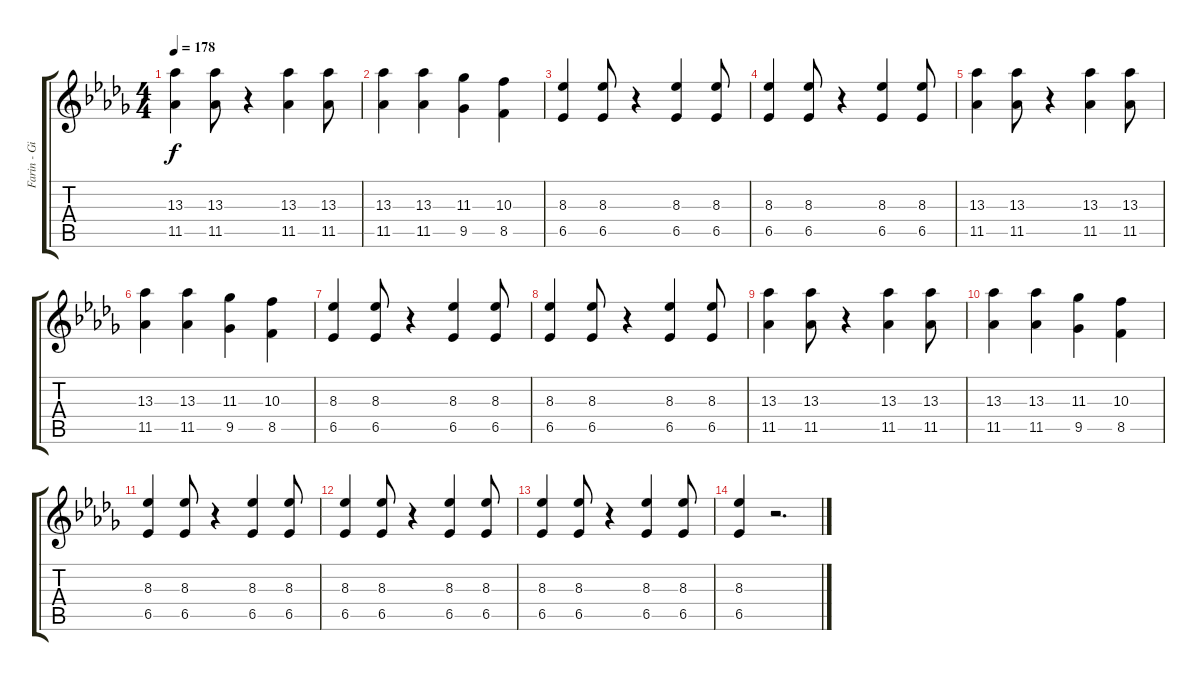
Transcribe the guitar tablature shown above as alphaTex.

\track ("Farin - Gitarre" "Farin - Gi") {instrument overdrivenguitar}
\staff {score tabs}
\tuning (E4 B3 G3 D3 A2 E2) {hide}
\ts (4 4)
\tempo 178
\clef g2
\ks db
(13.3 11.5).4{dy f} (13.3 11.5).8 r.4 (13.3 11.5).4 (13.3 11.5).8 |
(13.3 11.5).4 (13.3 11.5).4 (11.3 9.5).4 (10.3 8.5).4 |
(8.3 6.5).4 (8.3 6.5).8 r.4 (8.3 6.5).4 (8.3 6.5).8 |
(8.3 6.5).4 (8.3 6.5).8 r.4 (8.3 6.5).4 (8.3 6.5).8 |
(13.3 11.5).4 (13.3 11.5).8 r.4 (13.3 11.5).4 (13.3 11.5).8 |
(13.3 11.5).4 (13.3 11.5).4 (11.3 9.5).4 (10.3 8.5).4 |
(8.3 6.5).4 (8.3 6.5).8 r.4 (8.3 6.5).4 (8.3 6.5).8 |
(8.3 6.5).4 (8.3 6.5).8 r.4 (8.3 6.5).4 (8.3 6.5).8 |
(13.3 11.5).4 (13.3 11.5).8 r.4 (13.3 11.5).4 (13.3 11.5).8 |
(13.3 11.5).4 (13.3 11.5).4 (11.3 9.5).4 (10.3 8.5).4 |
(8.3 6.5).4 (8.3 6.5).8 r.4 (8.3 6.5).4 (8.3 6.5).8 |
(8.3 6.5).4 (8.3 6.5).8 r.4 (8.3 6.5).4 (8.3 6.5).8 |
(8.3 6.5).4 (8.3 6.5).8 r.4 (8.3 6.5).4 (8.3 6.5).8 |
(8.3 6.5).4 r.2{d}
